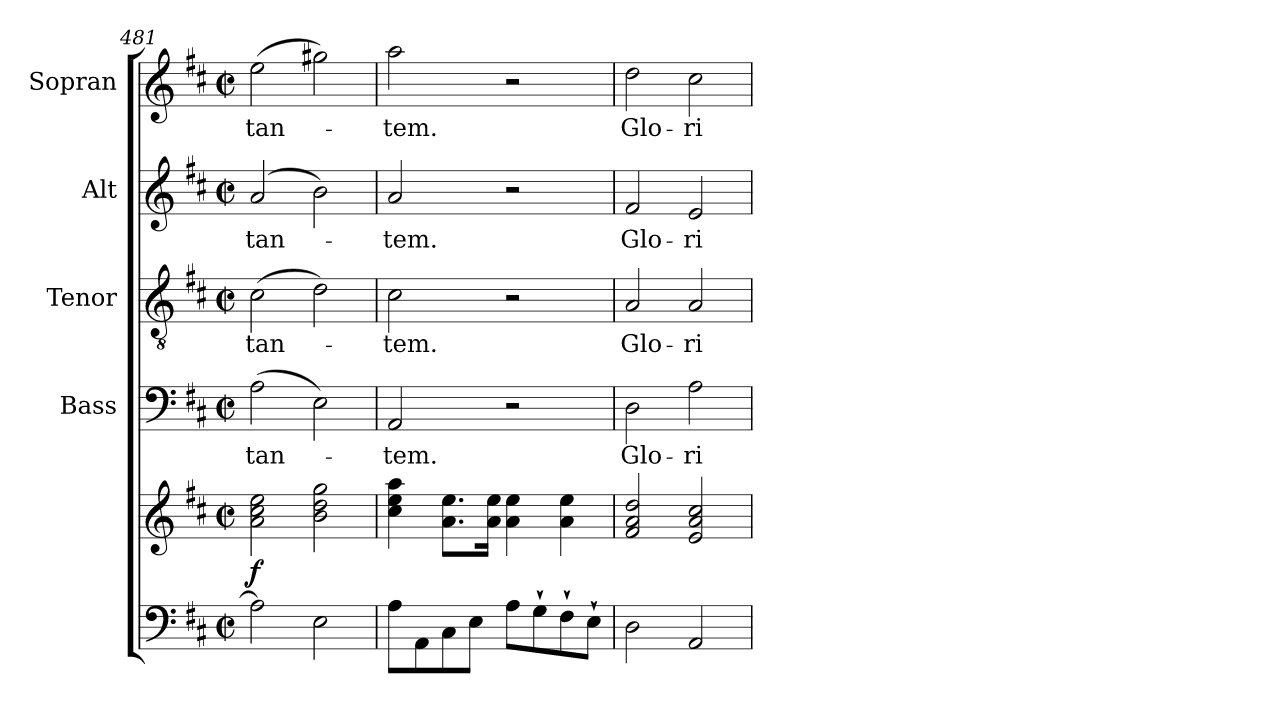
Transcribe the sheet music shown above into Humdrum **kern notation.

**kern	**kern	**dynam	**kern	**text	**kern	**text	**kern	**text	**kern	**text
*part5	*part5	*part5	*part4	*part4	*part3	*part3	*part2	*part2	*part1	*part1
*staff6	*staff5	*staff5/6	*staff4	*staff4	*staff3	*staff3	*staff2	*staff2	*staff1	*staff1
*	*	*	*I"Bass	*	*I"Tenor	*	*I"Alt	*	*I"Sopran	*
*	*	*	*I'B.	*	*I'T.	*	*I'A.	*	*I'S.	*
*clefF4	*clefG2	*	*clefF4	*	*clefGv2	*	*clefG2	*	*clefG2	*
*k[f#c#]	*k[f#c#]	*	*k[f#c#]	*	*k[f#c#]	*	*k[f#c#]	*	*k[f#c#]	*
*D:	*D:	*	*D:	*	*D:	*	*D:	*	*D:	*
*M2/2	*M2/2	*	*M2/2	*	*M2/2	*	*M2/2	*	*M2/2	*
*met(c|)	*met(c|)	*	*met(c|)	*	*met(c|)	*	*met(c|)	*	*met(c|)	*
=481	=481	=481	=481	=481	=481	=481	=481	=481	=481	=481
!	!	!LO:DY:a=2	!	!LO:LY:b	!	!LO:LY:b	!	!LO:LY:b	!	!LO:LY:b
2A\]	2a\ 2cc#\ 2ee\	f	(>2A\	-tan-	(>2c#\	-tan-	(2a/	-tan-	(>2ee\	-tan-
2E\	2b\ 2dd\ 2gg\	.	2E\)	.	2d\)	.	2b\)	.	2gg#X\)	.
=482	=482	=482	=482	=482	=482	=482	=482	=482	=482	=482
!	!	!	!	!LO:LY:b	!	!LO:LY:b	!	!LO:LY:b	!	!LO:LY:b
8A\L	4cc#\ 4ee\ 4aa\	.	2AA/	-tem.	2c#\	-tem.	2a/	-tem.	2aa\	-tem.
8AA\	.	.	.	.	.	.	.	.	.	.
8C#\	8.a\ 8.ee\L	.	.	.	.	.	.	.	.	.
8E\J	.	.	.	.	.	.	.	.	.	.
.	16a\ 16ee\Jk	.	.	.	.	.	.	.	.	.
8A\L	4a\ 4ee\	.	2r	.	2r	.	2r	.	2r	.
8G`>\	.	.	.	.	.	.	.	.	.	.
8F#`>\	4a\ 4ee\	.	.	.	.	.	.	.	.	.
8E`>\J	.	.	.	.	.	.	.	.	.	.
=483	=483	=483	=483	=483	=483	=483	=483	=483	=483	=483
!	!	!	!	!LO:LY:b	!	!LO:LY:b	!	!LO:LY:b	!	!LO:LY:b
2D\	2f#/ 2a/ 2dd/	.	2D\	Glo-	2A/	Glo-	2f#/	Glo-	2dd\	Glo-
!	!	!	!	!LO:LY:b	!	!LO:LY:b	!	!LO:LY:b	!	!LO:LY:b
2AA/	2e/ 2a/ 2cc#/	.	2A\	-ri-	2A/	-ri-	2e/	-ri-	2cc#\	-ri-
=	=	=	=	=	=	=	=	=	=	=
*-	*-	*-	*-	*-	*-	*-	*-	*-	*-	*-
